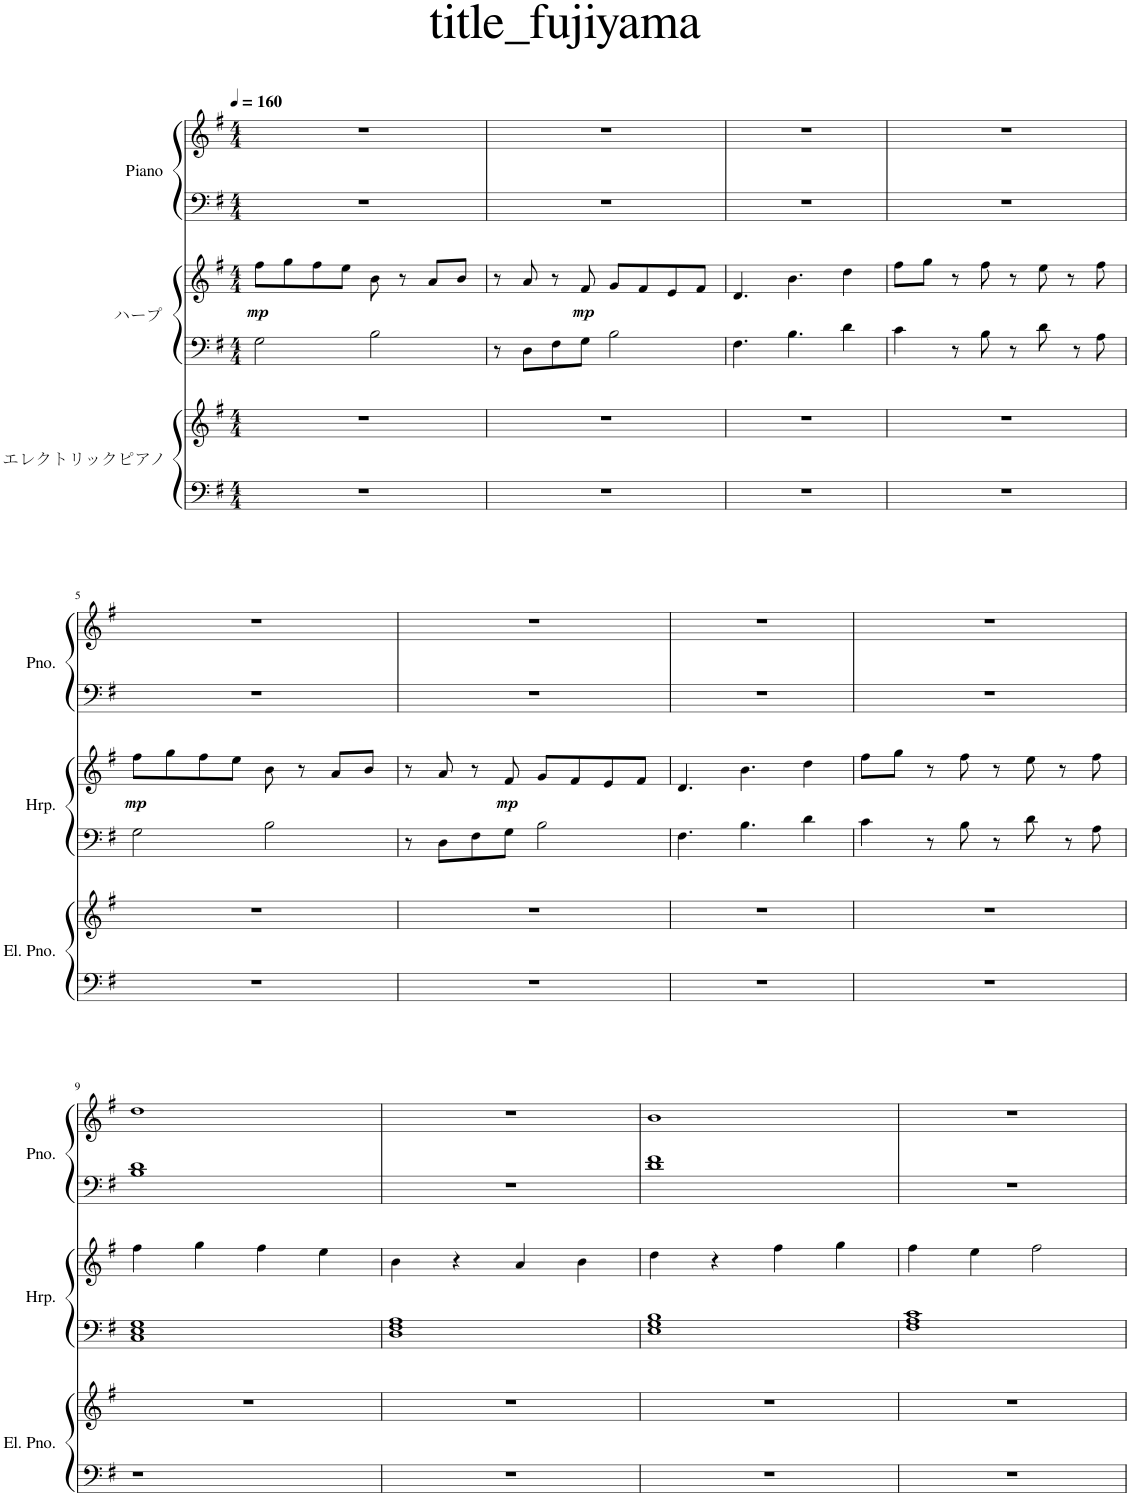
**kern	**kern	**kern	**kern	**dynam	**kern	**kern
*part3	*part3	*part2	*part2	*part2	*part1	*part1
*staff6	*staff5	*staff4	*staff3	*staff3/4	*staff2	*staff1
*I"エレクトリックピアノ	*	*I"ハープ	*	*	*I"Piano	*
*	*	*	*	*	*I'Pno.	*
*clefF4	*clefG2	*clefF4	*clefG2	*	*clefF4	*clefG2
*k[f#]	*k[f#]	*k[f#]	*k[f#]	*	*k[f#]	*k[f#]
*M4/4	*M4/4	*M4/4	*M4/4	*	*M4/4	*M4/4
*MM160	*MM160	*MM160	*MM160	*	*MM160	*MM160
=1	=1	=1	=1	=1	=1	=1
!	!	!	!	!LO:DY:b	!	!
1r	1r	2G\	8ff#\L	mp	1r	1r
.	.	.	8gg\	.	.	.
.	.	.	8ff#\	.	.	.
.	.	.	8ee\J	.	.	.
.	.	2B\	8b\	.	.	.
.	.	.	8r	.	.	.
.	.	.	8a/L	.	.	.
.	.	.	8b/J	.	.	.
=2	=2	=2	=2	=2	=2	=2
1r	1r	8r	8r	.	1r	1r
.	.	8D\L	8a/	.	.	.
.	.	8F#\	8r	.	.	.
!	!	!	!	!LO:DY:b	!	!
.	.	8G\J	8f#/	mp	.	.
.	.	2B\	8g/L	.	.	.
.	.	.	8f#/	.	.	.
.	.	.	8e/	.	.	.
.	.	.	8f#/J	.	.	.
=3	=3	=3	=3	=3	=3	=3
1r	1r	4.F#\	4.d/	.	1r	1r
.	.	4.B\	4.b\	.	.	.
.	.	4d\	4dd\	.	.	.
=4	=4	=4	=4	=4	=4	=4
1r	1r	4c\	8ff#\L	.	1r	1r
.	.	.	8gg\J	.	.	.
.	.	8r	8r	.	.	.
.	.	8B\	8ff#\	.	.	.
.	.	8r	8r	.	.	.
.	.	8d\	8ee\	.	.	.
.	.	8r	8r	.	.	.
.	.	8A\	8ff#\	.	.	.
!!LO:LB:g=z
=5	=5	=5	=5	=5	=5	=5
!	!	!	!	!LO:DY:b	!	!
1r	1r	2G\	8ff#\L	mp	1r	1r
.	.	.	8gg\	.	.	.
.	.	.	8ff#\	.	.	.
.	.	.	8ee\J	.	.	.
.	.	2B\	8b\	.	.	.
.	.	.	8r	.	.	.
.	.	.	8a/L	.	.	.
.	.	.	8b/J	.	.	.
=6	=6	=6	=6	=6	=6	=6
1r	1r	8r	8r	.	1r	1r
.	.	8D\L	8a/	.	.	.
.	.	8F#\	8r	.	.	.
!	!	!	!	!LO:DY:b	!	!
.	.	8G\J	8f#/	mp	.	.
.	.	2B\	8g/L	.	.	.
.	.	.	8f#/	.	.	.
.	.	.	8e/	.	.	.
.	.	.	8f#/J	.	.	.
=7	=7	=7	=7	=7	=7	=7
1r	1r	4.F#\	4.d/	.	1r	1r
.	.	4.B\	4.b\	.	.	.
.	.	4d\	4dd\	.	.	.
=8	=8	=8	=8	=8	=8	=8
1r	1r	4c\	8ff#\L	.	1r	1r
.	.	.	8gg\J	.	.	.
.	.	8r	8r	.	.	.
.	.	8B\	8ff#\	.	.	.
.	.	8r	8r	.	.	.
.	.	8d\	8ee\	.	.	.
.	.	8r	8r	.	.	.
.	.	8A\	8ff#\	.	.	.
!!LO:LB:g=z
=9	=9	=9	=9	=9	=9	=9
1r	1r	1C 1E 1G	4ff#\	.	1B 1d	1dd
.	.	.	4gg\	.	.	.
.	.	.	4ff#\	.	.	.
.	.	.	4ee\	.	.	.
=10	=10	=10	=10	=10	=10	=10
1r	1r	1D 1F# 1A	4b\	.	1r	1r
.	.	.	4r	.	.	.
.	.	.	4a/	.	.	.
.	.	.	4b\	.	.	.
=11	=11	=11	=11	=11	=11	=11
1r	1r	1E 1G 1B	4dd\	.	1d 1f#	1b
.	.	.	4r	.	.	.
.	.	.	4ff#\	.	.	.
.	.	.	4gg\	.	.	.
=12	=12	=12	=12	=12	=12	=12
1r	1r	1F# 1A 1c	4ff#\	.	1r	1r
.	.	.	4ee\	.	.	.
.	.	.	2ff#\	.	.	.
=	=	=	=	=	=	=
*-	*-	*-	*-	*-	*-	*-
